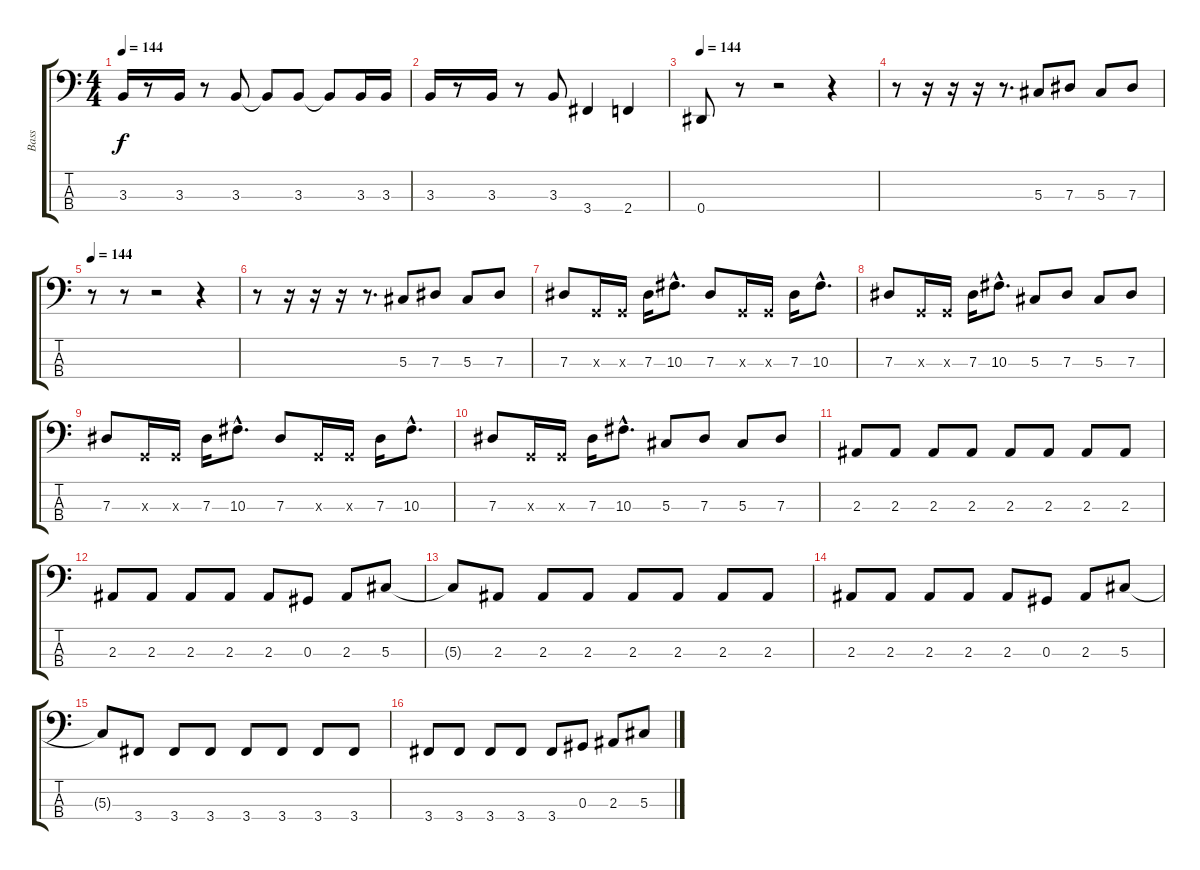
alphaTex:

\track ("Bass" "Bass") {instrument electricbassfinger}
\staff {score tabs}
\tuning (Gb2 Db2 Ab1 Eb1) {hide}
\ts (4 4)
\tempo 144
\clef f4
\ks c
3.3.16{dy f} r.8 3.3.16 r.8 3.3.8 3.3{t}.8 3.3.8 3.3{t}.8 3.3.16 3.3.16 |
3.3.16 r.8 3.3.16 r.8 3.3.8 3.4.4 2.4.4 |
\tempo 144
0.4.8 r.8 r.2 r.4 |
r.8 r.16 r.16 r.16 r.8{d} 5.3.8 7.3.8 5.3.8 7.3.8 |
\tempo 144
r.8 r.8 r.2 r.4 |
r.8 r.16 r.16 r.16 r.8{d} 5.3.8 7.3.8 5.3.8 7.3.8 |
7.3.8 -1.3{x}.16 -1.3{x}.16 7.3.16 10.3{hac}.8{d} 7.3.8 -1.3{x}.16 -1.3{x}.16 7.3.16 10.3{hac}.8{d} |
7.3.8 -1.3{x}.16 -1.3{x}.16 7.3.16 10.3{hac}.8{d} 5.3.8 7.3.8 5.3.8 7.3.8 |
7.3.8 -1.3{x}.16 -1.3{x}.16 7.3.16 10.3{hac}.8{d} 7.3.8 -1.3{x}.16 -1.3{x}.16 7.3.16 10.3{hac}.8{d} |
7.3.8 -1.3{x}.16 -1.3{x}.16 7.3.16 10.3{hac}.8{d} 5.3.8 7.3.8 5.3.8 7.3.8 |
2.3.8 2.3.8 2.3.8 2.3.8 2.3.8 2.3.8 2.3.8 2.3.8 |
2.3.8 2.3.8 2.3.8 2.3.8 2.3.8 0.3.8 2.3.8 5.3.8 |
5.3{t}.8 2.3.8 2.3.8 2.3.8 2.3.8 2.3.8 2.3.8 2.3.8 |
2.3.8 2.3.8 2.3.8 2.3.8 2.3.8 0.3.8 2.3.8 5.3.8 |
5.3{t}.8 3.4.8 3.4.8 3.4.8 3.4.8 3.4.8 3.4.8 3.4.8 |
3.4.8 3.4.8 3.4.8 3.4.8 3.4.8 0.3.8 2.3.8 5.3.8
